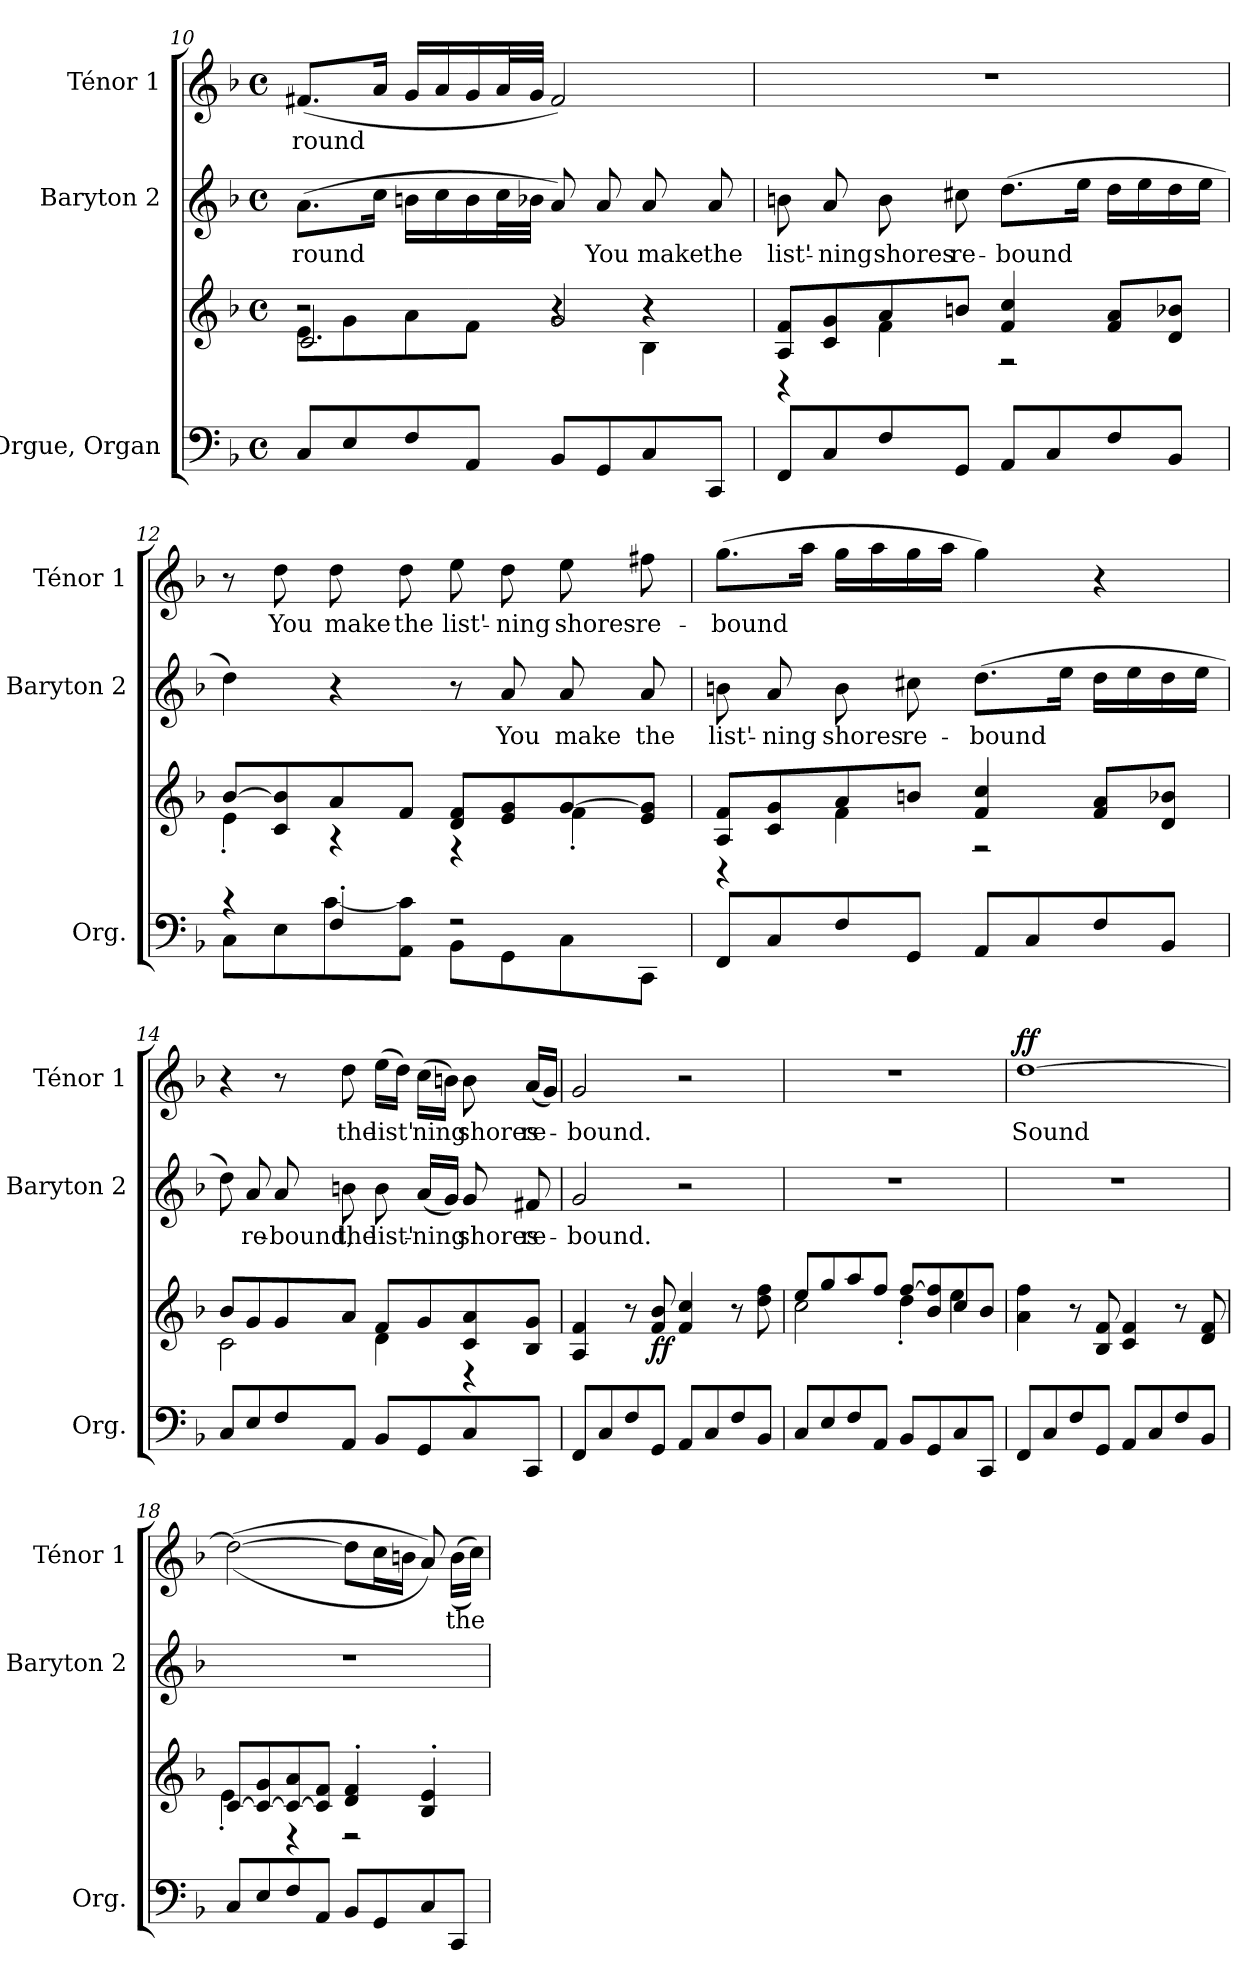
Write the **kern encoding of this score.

**kern	**kern	**dynam	**kern	**text	**kern	**text	**dynam
*part3	*part3	*part3	*part2	*part2	*part1	*part1	*part1
*staff4	*staff3	*staff3/4	*staff2	*staff2	*staff1	*staff1	*staff1
*I"Orgue, Organ	*	*	*I"Baryton 2	*	*I"Ténor 1	*	*
*I'Org.	*	*	*I'Baryton 2	*	*I'Ténor 1	*	*
*clefF4	*clefG2	*	*clefG2	*	*clefG2	*	*
*	*	*	*ITrd1c2	*	*ITrd1c2	*	*
*k[b-]	*k[b-]	*	*k[b-e-a-]	*	*k[b-e-a-]	*	*
*M4/4	*M4/4	*	*M4/4	*	*M4/4	*	*
*met(c)	*met(c)	*	*met(c)	*	*met(c)	*	*
=10	=10	=10	=10	=10	=10	=10	=10
*	*^	*	*	*	*	*	*
*	*	*^	*	*	*	*	*	*
!	!	!	!	!	!	!LO:LY:b	!	!LO:LY:b	!
8C/L	2r	8e\L	2.c/	.	(8.g\L	-round	(8.en/L	round	.
8E/	.	8g\	.	.	.	.	.	.	.
.	.	.	.	.	16b-\Jk	.	16g/Jk	.	.
8F/	.	8a\	.	.	16an\LL	.	16f/LL	.	.
.	.	.	.	.	16b-\	.	16g/	.	.
8AA/J	.	8f\J	.	.	16a\	.	16f/	.	.
.	.	.	.	.	32b-\L	.	32g/L	.	.
.	.	.	.	.	32a-X\JJJ	.	32f/JJJ	.	.
8BB-/L	2g/	4r	.	.	8g/)	.	2e/)	.	.
!	!	!	!	!	!	!LO:LY:b	!	!	!
8GG/	.	.	.	.	8g/	You	.	.	.
!	!	!	!	!	!	!LO:LY:b	!	!	!
8C/	.	4B-\	4r	.	8g/	make	.	.	.
!	!	!	!	!	!	!LO:LY:b	!	!	!
8CC/J	.	.	.	.	8g/	the	.	.	.
*	*	*v	*v	*	*	*	*	*	*
!!LO:LB:g=z
=11	=11	=11	=11	=11	=11	=11	=11	=11
!	!	!	!	!	!LO:LY:b	!	!	!
8FF/L	8A/ 8f/L	4r	.	8an\	list'-	1r	.	.
!	!	!	!	!	!LO:LY:b	!	!	!
8C/	8c/ 8g/	.	.	8g/	-ning	.	.	.
!	!	!	!	!	!LO:LY:b	!	!	!
8F/	8a/	4f\	.	8a\	shores	.	.	.
!	!	!	!	!	!LO:LY:b	!	!	!
8GG/J	8bn/J	.	.	8bn\	re-	.	.	.
!	!	!	!	!	!LO:LY:b	!	!	!
8AA/L	4f/ 4cc/	2r	.	(8.cc\L	-bound	.	.	.
8C/	.	.	.	.	.	.	.	.
.	.	.	.	16dd\Jk	.	.	.	.
8F/	8f/ 8a/L	.	.	16cc\LL	.	.	.	.
.	.	.	.	16dd\	.	.	.	.
8BB-/J	8d/ 8b-X/J	.	.	16cc\	.	.	.	.
.	.	.	.	16dd\JJ	.	.	.	.
=12	=12	=12	=12	=12	=12	=12	=12	=12
*^	*	*	*	*	*	*	*	*
4r	8C\L	[8b-/L	4e'\	.	4cc\)	.	8r	.	.
!	!	!	!	!	!	!	!	!LO:LY:b	!
.	8E\	8c/ 8b-/]	.	.	.	.	8cc\	You	.
!	!	!	!	!	!	!	!	!LO:LY:b	!
4F'/	[8c\	8a/	4r	.	4r	.	8cc\	make	.
!	!	!	!	!	!	!	!	!LO:LY:b	!
.	8AA\ 8c\]J	8f/J	.	.	.	.	8cc\	the	.
!	!	!	!	!	!	!	!	!LO:LY:b	!
2r	8BB-\L	8d/ 8f/L	4r	.	8r	.	8dd\	list'-	.
!	!	!	!	!	!	!LO:LY:b	!	!LO:LY:b	!
.	8GG\	8e/ 8g/	.	.	8g/	You	8cc\	-ning	.
!	!	!	!	!	!	!LO:LY:b	!	!LO:LY:b	!
.	8C\	[8g/	4f'\	.	8g/	make	8dd\	shores	.
!	!	!	!	!	!	!LO:LY:b	!	!LO:LY:b	!
.	8CC\J	8e/ 8g/]J	.	.	8g/	the	8een\	re-	.
!!LO:LB:g=z
=13	=13	=13	=13	=13	=13	=13	=13	=13	=13
!	!	!	!	!	!	!LO:LY:b	!	!LO:LY:b	!
*v	*v	*	*	*	*	*	*	*	*
8FF/L	8A/ 8f/L	4r	.	8an\	list'-	(8.ff\L	-bound	.
!	!	!	!	!	!LO:LY:b	!	!	!
8C/	8c/ 8g/	.	.	8g/	-ning	.	.	.
.	.	.	.	.	.	16gg\Jk	.	.
!	!	!	!	!	!LO:LY:b	!	!	!
8F/	8a/	4f\	.	8a\	shores	16ff\LL	.	.
.	.	.	.	.	.	16gg\	.	.
!	!	!	!	!	!LO:LY:b	!	!	!
8GG/J	8bn/J	.	.	8bn\	re-	16ff\	.	.
.	.	.	.	.	.	16gg\JJ	.	.
!	!	!	!	!	!LO:LY:b	!	!	!
8AA/L	4f/ 4cc/	2r	.	(8.cc\L	-bound	4ff\)	.	.
8C/	.	.	.	.	.	.	.	.
.	.	.	.	16dd\Jk	.	.	.	.
8F/	8f/ 8a/L	.	.	16cc\LL	.	4r	.	.
.	.	.	.	16dd\	.	.	.	.
8BB-/J	8d/ 8b-X/J	.	.	16cc\	.	.	.	.
.	.	.	.	16dd\JJ	.	.	.	.
=14	=14	=14	=14	=14	=14	=14	=14	=14
8C/L	8b-/L	2c\	.	8cc\)	.	4r	.	.
!	!	!	!	!	!LO:LY:b	!	!	!
8E/	8g/	.	.	8g/	re-	.	.	.
!	!	!	!	!	!LO:LY:b	!	!	!
8F/	8g/	.	.	8g/	-bound,	8r	.	.
!	!	!	!	!	!LO:LY:b	!	!LO:LY:b	!
8AA/J	8a/J	.	.	8an\	the	8cc\	the	.
!	!	!	!	!	!LO:LY:b	!	!LO:LY:b	!
8BB-/L	8f/L	4d\	.	8a\	list'-	(16dd\LL	-list'	.
.	.	.	.	.	.	16cc\JJ)	.	.
!	!	!	!	!	!LO:LY:b	!	!LO:LY:b	!
8GG/	8g/	.	.	(16g/LL	-ning	(16b-\LL	ning	.
.	.	.	.	16f/JJ)	.	16an\JJ)	.	.
!	!	!	!	!	!LO:LY:b	!	!LO:LY:b	!
8C/	8c/ 8a/	4r	.	8f/	shores	8a\	shores	.
!	!	!	!	!	!LO:LY:b	!	!LO:LY:b	!
8CC/J	8B-/ 8g/J	.	.	8en/	re-	(16g/LL	re-	.
.	.	.	.	.	.	16f/JJ)	.	.
*	*v	*v	*	*	*	*	*	*
!!LO:PB:g=z
=15	=15	=15	=15	=15	=15	=15	=15
!	!	!	!	!LO:LY:b	!	!LO:LY:b	!
8FF/L	4A/ 4f/	.	2f/	-bound.	2f/	-bound.	.
8C/	.	.	.	.	.	.	.
8F/	8r	.	.	.	.	.	.
!	!	!LO:DY:b	!	!	!	!	!
8GG/J	8f/ 8b-/	ff	.	.	.	.	.
8AA/L	4f/ 4cc/	.	2r	.	2r	.	.
8C/	.	.	.	.	.	.	.
8F/	8r	.	.	.	.	.	.
8BB-/J	8dd\ 8ff\	.	.	.	.	.	.
=16	=16	=16	=16	=16	=16	=16	=16
*	*^	*	*	*	*	*	*
8C/L	8ee/L	2cc\	.	1r	.	1r	.	.
8E/	8gg/	.	.	.	.	.	.	.
8F/	8aa/	.	.	.	.	.	.	.
8AA/J	8ff/J	.	.	.	.	.	.	.
8BB-/L	[8ff/L	4dd'\	.	.	.	.	.	.
8GG/	8b-/ 8ff/]	.	.	.	.	.	.	.
8C/	8cc/	4ee\	.	.	.	.	.	.
8CC/J	8b-/J	.	.	.	.	.	.	.
*	*v	*v	*	*	*	*	*	*
=17	=17	=17	=17	=17	=17	=17	=17
!	!	!	!	!	!	!LO:LY:b	!LO:DY:a
!	!	!	!	!	!	!	!LO:DY:n=1:a
8FF/L	4a\ 4ff\	.	1r	.	[1cc	Sound	f f
8C/	.	.	.	.	.	.	.
8F/	8r	.	.	.	.	.	.
8GG/J	8B-/ 8f/	.	.	.	.	.	.
8AA/L	4c/ 4f/	.	.	.	.	.	.
8C/	.	.	.	.	.	.	.
8F/	8r	.	.	.	.	.	.
8BB-/J	8d/ 8f/	.	.	.	.	.	.
!!LO:LB:g=z
=18	=18	=18	=18	=18	=18	=18	=18
*	*^	*	*	*	*	*	*
8C/L	[8c/L	4e'\	.	1r	.	((2cc\_	.	.
8E/	8c/_ 8g/	.	.	.	.	.	.	.
8F/	8c/_ 8a/	4r	.	.	.	.	.	.
8AA/J	8c/] 8f/J	.	.	.	.	.	.	.
8BB-/L	4d/' 4f/'	2r	.	.	.	8cc\L]	.	.
8GG/	.	.	.	.	.	16b-\L	.	.
.	.	.	.	.	.	16an\JJ	.	.
8C/	4B-/' 4e/'	.	.	.	.	8g/))	.	.
!	!	!	!	!	!	!	!LO:LY:b	!
8CC/J	.	.	.	.	.	((16a\LL	the	.
.	.	.	.	.	.	16b-\JJ))	.	.
*	*v	*v	*	*	*	*	*	*
=	=	=	=	=	=	=	=
*-	*-	*-	*-	*-	*-	*-	*-
